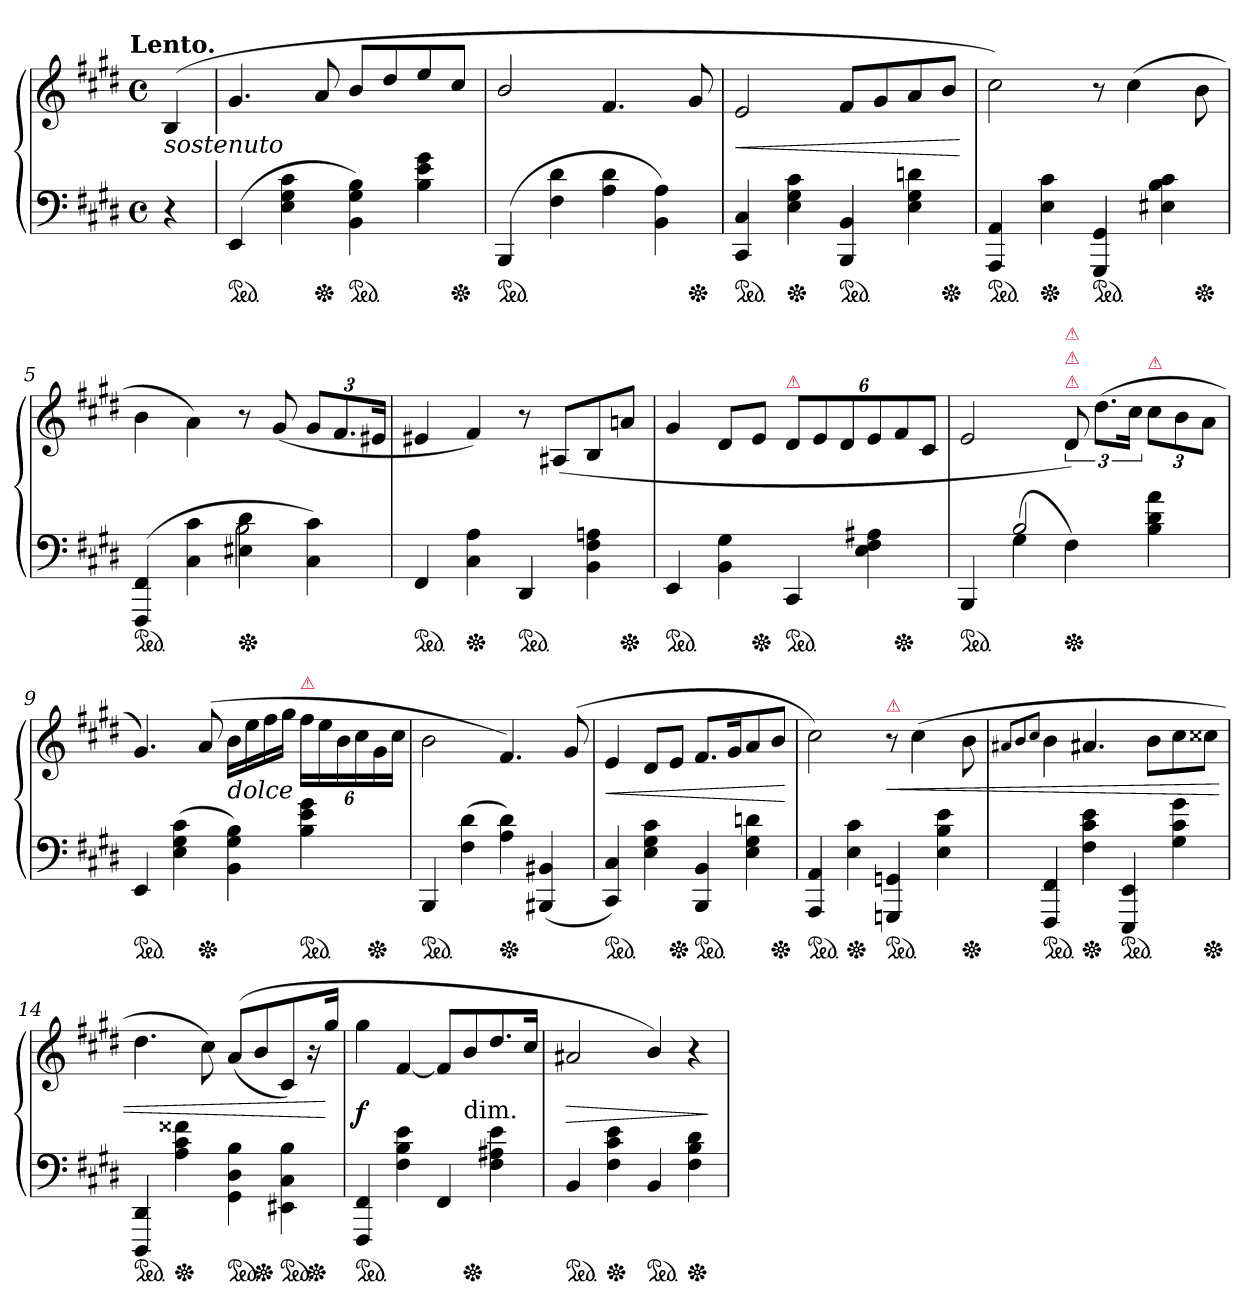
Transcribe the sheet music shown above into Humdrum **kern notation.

**kern	**kern	**dynam
*part1	*part1	*part1
*staff2	*staff1	*staff1/2
*clefF4	*clefG2	*
*k[f#c#g#d#]	*k[f#c#g#d#]	*
*E:	*E:	*
!!LO:TX:omd:t=Lento.
*M4/4	*M4/4	*
*met(c)	*met(c)	*
=	=	=
!	!LO:TX:b:i:t=sostenuto	!
4r	(>4B	.
=1	=1	=1
*ped	*	*
(>4EE	4.g#	.
4E 4G# 4c#	.	.
*Xped	*	*
.	8a	.
*ped	*	*
4BB 4G# 4B)	8b/L	.
.	8dd#	.
4B\ 4e\ 4g#\	8ee/	.
*Xped	*	*
.	8cc#/J	.
=2	=2	=2
*ped	*	*
(>4BBB	2b/	.
4F# 4d#	.	.
4A 4d#	4.f#	.
4BB 4A)	.	.
*Xped	*	*
.	8g#	.
=3	=3	=3
*ped	*	*
4CC# 4C#	2e	<
*Xped	*	*
4E 4G# 4c#	.	.
*ped	*	*
4BBB 4BB	8f#L	.
.	8g#	.
4E 4G# 4dn	8a	.
*Xped	*	*
.	8bJ	.
.	.	[
=4	=4	=4
*ped	*	*
4AAA 4AA	2cc#)	.
*Xped	*	*
4E 4c#	.	.
*ped	*	*
4GGG# 4GG#	8r	.
.	(>4cc#	.
4E#X 4B 4c#	.	.
*Xped	*	*
.	8b	.
=5	=5	=5
*^	*	*
*ped	*	*	*
(>4FFF# 4FF#	2ryy	4b	.
4C# 4c#	.	4a\)	.
*Xped	*	*	*
4E#X\ 4d#\	2B	8r	.
.	.	(>8g#	.
4C#\ 4c#\)	.	12g#L	.
.	.	12.f#	.
.	.	24e#XJk	.
*v	*v	*	*
=6	=6	=6
*ped	*	*
4FF#	4e#X	.
*Xped	*	*
4C# 4A	4f#)	.
*ped	*	*
4DD#	8r	.
.	(>8A#XL	.
4BB 4F# 4An	8B	.
*Xped	*	*
.	8anJ	.
=7	=7	=7
*ped	*	*
4EE	4g#	.
4BB 4G#	8d#L	.
*Xped	*	*
.	8eJ	.
!	!LO:TX:a:color=crimson:t=⚠	!
*ped	*	*
4CC#	12d#L	.
.	12e	.
.	12d#	.
4E 4F# 4A#X	12e	.
*Xped	*	*
.	12f#	.
.	12c#J	.
=8	=8	=8
*^	*	*
*ped	*	*	*
4BBB/	4ryy	2e	.
(<4G#\	2B/	.	.
!	!	!LO:TX:a:color=crimson:t=⚠	!
!	!	!LO:TX:a:color=crimson:t=⚠	!
!	!	!LO:TX:a:color=crimson:t=⚠	!
*Xped	*	*	*
4F#\)	.	12d#)	.
.	.	(>12.dd#L	.
.	.	24cc#Jk	.
!	!	!LO:TX:a:color=crimson:t=⚠	!
4B 4d# 4a	4rddyy	12cc#L	.
.	.	12b	.
.	.	12aJ	.
*v	*v	*	*
=9	=9	=9
*ped	*	*
4EE	4.g#)	.
(>4E 4G# 4c#	.	.
*Xped	*	*
.	(>8a	.
!	!LO:TX:b:i:t=dolce	!
4BB 4G# 4B)	16bLL	.
.	16ee	.
.	16ff#	.
.	16gg#JJ	.
!	!LO:TX:a:color=crimson:t=⚠	!
*ped	*	*
4B 4e 4g#	24ff#LL	.
.	24ee	.
.	24b	.
.	24cc#	.
*Xped	*	*
.	24g#	.
.	24cc#JJ	.
=10	=10	=10
*ped	*	*
4BBB	2b	.
(>4F# 4d#	.	.
*Xped	*	*
4A 4d#)	4.f#)	.
(<4BBB#X 4BB#X	.	.
.	(<8g#	.
=11	=11	=11
*ped	*	*
4CC# 4C#)	4e	<
4E 4G# 4c#	8d#L	.
*Xped	*	*
.	8eJ	.
*ped	*	*
4BBB 4BB	8.f#L	.
.	16g#K	.
4E 4G# 4dn	8a	.
*Xped	*	*
.	8bJ	.
.	.	[
=12	=12	=12
*ped	*	*
4AAA 4AA	2cc#)	.
*Xped	*	*
4E 4c#	.	.
!	!LO:TX:a:color=crimson:t=⚠	!
*ped	*	*
4GGGn 4GGn	8r	<
.	(>4cc#	.
4E 4B 4e	.	.
*Xped	*	*
.	8b	.
=13	=13	=13
.	8qa#X/L	.
.	8qb/	.
.	8qcc#/J	.
*ped	*	*
4FFF# 4FF#	4b	.
*Xped	*	*
4F# 4c# 4e	4.a#X	.
*ped	*	*
4EEE 4EE	.	.
.	8bL	.
4G# 4c# 4g#	8cc#	.
*Xped	*	*
.	8cc##XJ	.
=14	=14	=14
*ped	*	*
4DDD# 4DD#	4.dd#	.
*Xped	*	*
4A 4c# 4f##X	.	.
.	8cc#)	.
!LO:TX:b:color=crimson:t=⚠	!	!
!LO:TX:a:color=crimson:t=⚠	!	!
*ped	*	*
4GG# 4D# 4B	(<(>8aL	.
*Xped	*	*
.	8b	.
!LO:TX:b:color=crimson:t=⚠	!	!
!LO:TX:a:color=crimson:t=⚠	!	!
*ped	*	*
4EE#X\ 4C#\ 4B\	8c#)	.
*Xped	*	*
.	16r	.
.	16gg#Jk	[
=15	=15	=15
*ped	*	*
4FFF# 4FF#	4gg#	f
4F# 4B 4e	[4f#	.
4FF#	8f#/L]	.
!	!LO:TX:c:t=dim.	!
*Xped	*	*
.	8b	.
4F# 4A#X 4e	8.dd#	.
.	16cc#Jk	.
=16	=16	=16
*ped	*	*
4BB	2a#X	>
*Xped	*	*
4F# 4c# 4e	.	.
*ped	*	*
4BB	4b/)	.
*Xped	*	*
4F# 4B 4d#	4r	.
.	.	]
=	=	=
*-	*-	*-
